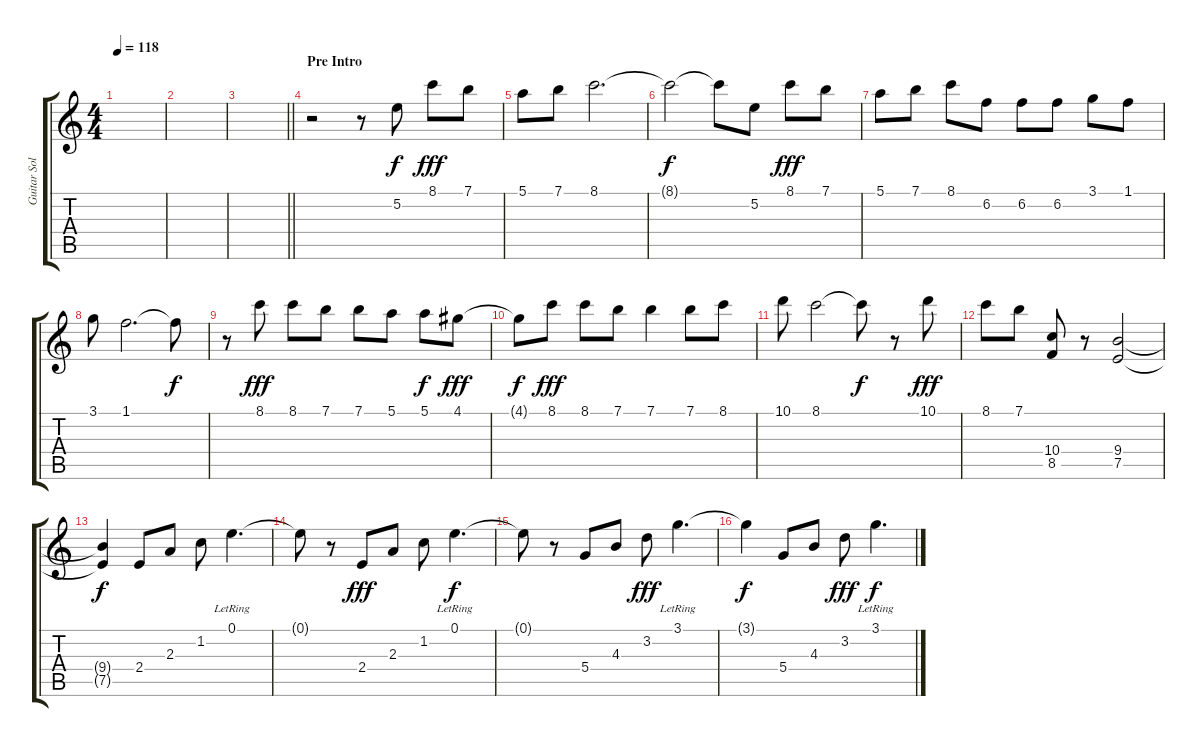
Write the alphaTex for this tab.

\track ("Guitar Solo " "Guitar Sol") {instrument overdrivenguitar}
\staff {score tabs}
\tuning (E4 B3 G3 D3 A2 E2) {hide}
\ts (4 4)
\tempo 118
\clef g2
\ks c
|
|
\barLineRight lightlight
|
\section ("" "Pre Intro")
r.2 r.8 5.2.8 8.1.8{dy fff} 7.1.8 |
5.1.8 7.1.8 8.1.2{d} |
8.1{t}.2{dy f} 8.1{t}.8 5.2.8 8.1.8{dy fff} 7.1.8 |
5.1.8 7.1.8 8.1.8 6.2.8 6.2.8 6.2.8 3.1.8 1.1.8 |
3.1.8 1.1.2{d} 1.1{t}.8{dy f} |
r.8 8.1.8{dy fff} 8.1.8 7.1.8 7.1.8 5.1.8 5.1.8{dy f} 4.1.8{dy fff} |
4.1{t}.8{dy f} 8.1.8{dy fff} 8.1.8 7.1.8 7.1.4 7.1.8 8.1.8 |
10.1.8 8.1.2 8.1{t}.8{dy f} r.8 10.1.8{dy fff} |
8.1.8 7.1.8 (10.4 8.5).8 r.8 (9.4 7.5).2 |
(9.4{t} 7.5{t}).4{dy f} 2.4.8{instrument electricguitarclean} 2.3.8 1.2.8 0.1{lr}.4{d} |
0.1{t}.8 r.8 2.4.8{dy fff} 2.3.8 1.2.8 0.1{lr}.4{d dy f} |
0.1{t}.8 r.8 5.4.8 4.3.8 3.2.8{dy fff} 3.1{lr}.4{d} |
3.1{t}.4{dy f} 5.4.8 4.3.8 3.2.8{dy fff} 3.1{lr}.4{d dy f}
